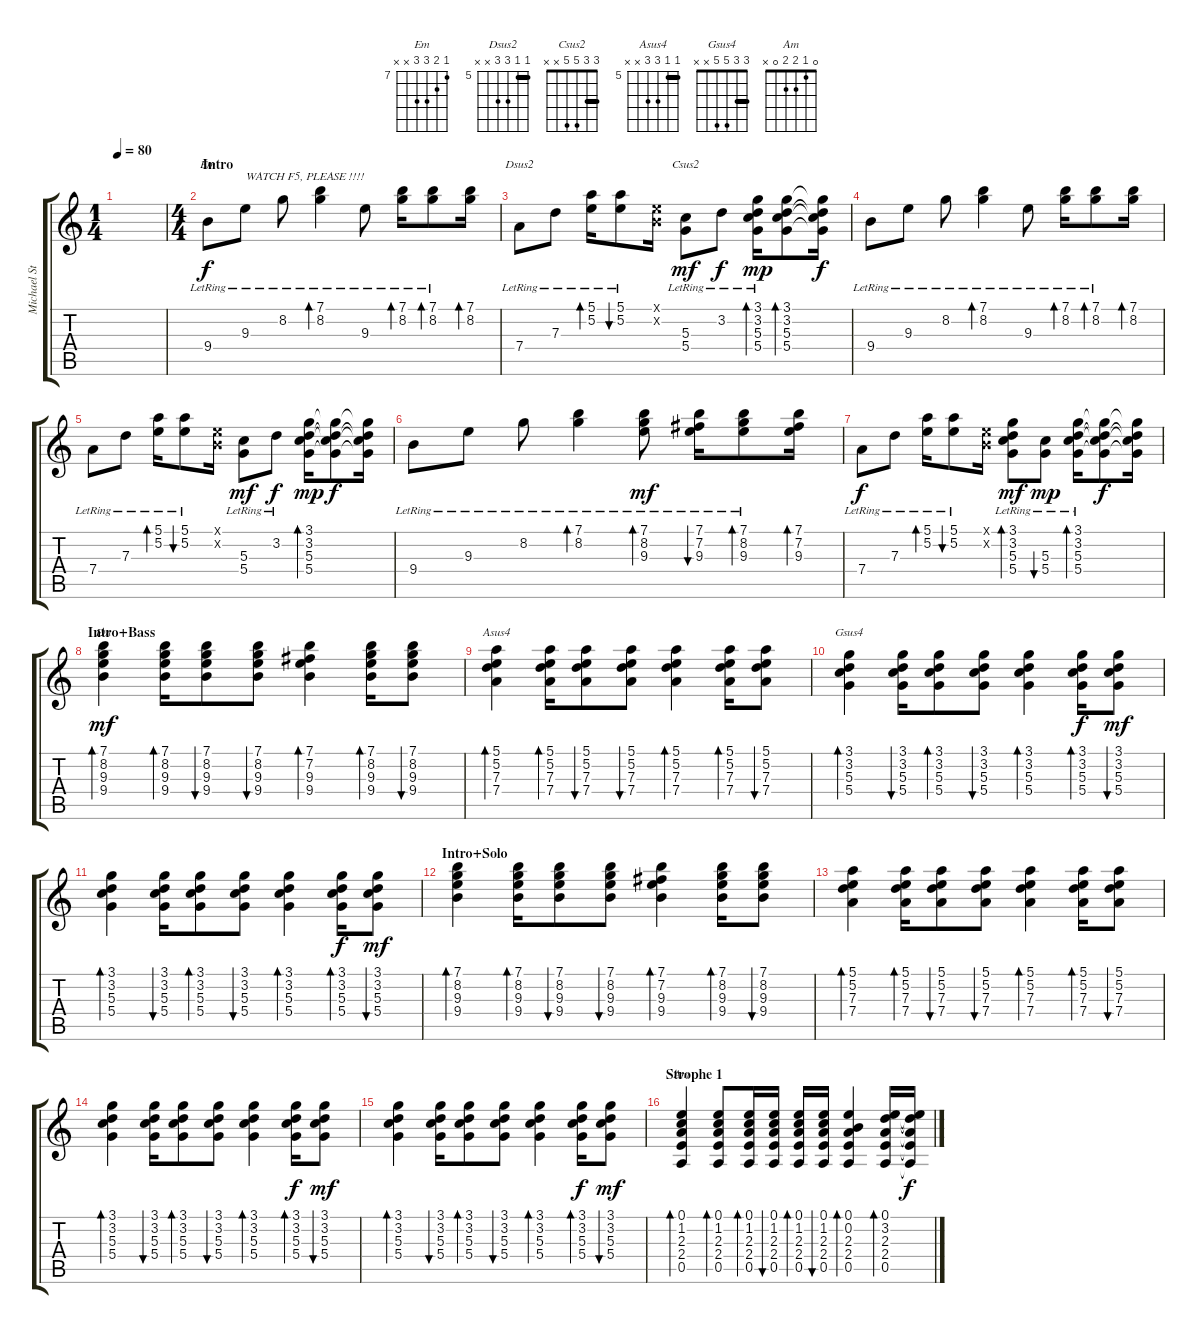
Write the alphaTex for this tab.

\track ("Michael Stapel" "Michael St") {instrument acousticguitarsteel}
\staff {score tabs}
\tuning (E4 B3 G3 D3 A2 E2) {hide}
\chord ("Em" 7 8 9 9 7 x) {firstfret 7 barre 7}
\chord ("Dsus2" 5 5 7 7 x x) {firstfret 5 barre 5}
\chord ("Csus2" 3 3 5 5 x x) {barre 3}
\chord ("Em" 7 8 9 9 x x) {firstfret 7}
\chord ("Asus4" 5 5 7 7 x x) {firstfret 5 barre 5}
\chord ("Gsus4" 3 3 5 5 x x) {barre 3}
\chord ("Am" 0 1 2 2 0 x)
\ts (1 4)
\tempo 80
\clef g2
\ks c
|
\ts (4 4)
\section ("" "Intro")
9.4{lr}.8{ch "Em"} 9.3{lr}.8{txt "WATCH F5, PLEASE !!!!"} 8.2{lr}.8 (7.1{lr} 8.2{lr}).4{bd 60} 9.3{lr}.8 (7.1{lr} 8.2{lr}).16{bd 60} (7.1{lr} 8.2{lr}).8{bd 60} (7.1 8.2).16{bd 60} |
7.4{lr}.8{ch "Dsus2"} 7.3{lr}.8 (5.1{lr} 5.2{lr}).16{bd 60} (5.1{lr} 5.2{lr}).8{bu 60} (0.1{x} 0.2{x}).16 (5.3{lr} 5.4{lr}).8{ch "Csus2" dy mf} 3.2{lr}.8{dy f} (3.1{lr} 3.2{lr} 5.3{lr} 5.4{lr}).16{bd 60 dy mp} (3.1 3.2 5.3 5.4).8{bd 60} (3.1{t} 3.2{t} 5.3{t} 5.4{t}).16{dy f} |
9.4{lr}.8 9.3{lr}.8 8.2{lr}.8 (7.1{lr} 8.2{lr}).4{bd 60} 9.3{lr}.8 (7.1{lr} 8.2{lr}).16{bd 60} (7.1{lr} 8.2{lr}).8{bd 60} (7.1 8.2).16{bd 60} |
7.4{lr}.8 7.3{lr}.8 (5.1{lr} 5.2{lr}).16{bd 60} (5.1{lr} 5.2{lr}).8{bu 60} (0.1{x} 0.2{x}).16 (5.3{lr} 5.4{lr}).8{dy mf} 3.2{lr}.8{dy f} (3.1 3.2 5.3 5.4).16{bd 60 dy mp} (3.1{t} 3.2{t} 5.3{t} 5.4{t}).8{dy f} (3.1{t} 3.2{t} 5.3{t} 5.4{t}).16 |
\section ("" "")
9.4{lr}.8 9.3{lr}.8 8.2{lr}.8 (7.1{lr} 8.2{lr}).4{bd 60} (7.1{lr} 8.2{lr} 9.3{lr}).8{bd 60 dy mf} (7.1{lr} 7.2{lr} 9.3{lr}).16{bu 60} (7.1{lr} 8.2{lr} 9.3{lr}).8{bd 60} (7.1 7.2 9.3).16{bd 60} |
7.4{lr}.8{dy f} 7.3{lr}.8 (5.1{lr} 5.2{lr}).16{bd 60} (5.1{lr} 5.2{lr}).8{bu 60} (0.1{x} 0.2{x}).16 (3.1{lr} 3.2{lr} 5.3{lr} 5.4{lr}).8{bd 60 dy mf} (5.3{lr} 5.4{lr}).8{bu 60 dy mp} (3.1{lr} 3.2{lr} 5.3{lr} 5.4{lr}).16{bd 60} (3.1{t} 3.2{t} 5.3{t} 5.4{t}).8{dy f} (3.1{t} 3.2{t} 5.3{t} 5.4{t}).16 |
\section ("" "Intro+Bass")
(7.1 8.2 9.3 9.4).4{bd 60 ch "Em" dy mf volume 10} (7.1 8.2 9.3 9.4).16{bd 30} (7.1 8.2 9.3 9.4).8{bu 30} (7.1 8.2 9.3 9.4).8{bu 30} (7.1 7.2 9.3 9.4).4{bd 30} (7.1 8.2 9.3 9.4).16{bd 30} (7.1 8.2 9.3 9.4).8{bu 30} |
(5.1 5.2 7.3 7.4).4{bd 60 ch "Asus4"} (5.1 5.2 7.3 7.4).16{bd 30} (5.1 5.2 7.3 7.4).8{bu 30} (5.1 5.2 7.3 7.4).8{bu 30} (5.1 5.2 7.3 7.4).4{bd 30} (5.1 5.2 7.3 7.4).16{bd 30} (5.1 5.2 7.3 7.4).8{bu 30} |
(3.1 3.2 5.3 5.4).4{bd 60 ch "Gsus4"} (3.1 3.2 5.3 5.4).16{bu 30} (3.1 3.2 5.3 5.4).8{bd 30} (3.1 3.2 5.3 5.4).8{bu 30} (3.1 3.2 5.3 5.4).4{bd 30} (3.1 3.2 5.3 5.4).16{bd 30 dy f} (3.1 3.2 5.3 5.4).8{bu 30 dy mf} |
(3.1 3.2 5.3 5.4).4{bd 60} (3.1 3.2 5.3 5.4).16{bu 30} (3.1 3.2 5.3 5.4).8{bd 30} (3.1 3.2 5.3 5.4).8{bu 30} (3.1 3.2 5.3 5.4).4{bd 30} (3.1 3.2 5.3 5.4).16{bd 30 dy f} (3.1 3.2 5.3 5.4).8{bu 30 dy mf} |
\section ("" "Intro+Solo")
(7.1 8.2 9.3 9.4).4{bd 60} (7.1 8.2 9.3 9.4).16{bd 30} (7.1 8.2 9.3 9.4).8{bu 30} (7.1 8.2 9.3 9.4).8{bu 30} (7.1 7.2 9.3 9.4).4{bd 30} (7.1 8.2 9.3 9.4).16{bd 30} (7.1 8.2 9.3 9.4).8{bu 30} |
(5.1 5.2 7.3 7.4).4{bd 60} (5.1 5.2 7.3 7.4).16{bd 30} (5.1 5.2 7.3 7.4).8{bu 30} (5.1 5.2 7.3 7.4).8{bu 30} (5.1 5.2 7.3 7.4).4{bd 30} (5.1 5.2 7.3 7.4).16{bd 30} (5.1 5.2 7.3 7.4).8{bu 30} |
(3.1 3.2 5.3 5.4).4{bd 60} (3.1 3.2 5.3 5.4).16{bu 30} (3.1 3.2 5.3 5.4).8{bd 30} (3.1 3.2 5.3 5.4).8{bu 30} (3.1 3.2 5.3 5.4).4{bd 30} (3.1 3.2 5.3 5.4).16{bd 30 dy f} (3.1 3.2 5.3 5.4).8{bu 30 dy mf} |
(3.1 3.2 5.3 5.4).4{bd 60} (3.1 3.2 5.3 5.4).16{bu 30} (3.1 3.2 5.3 5.4).8{bd 30} (3.1 3.2 5.3 5.4).8{bu 30} (3.1 3.2 5.3 5.4).4{bd 30} (3.1 3.2 5.3 5.4).16{bd 30 dy f} (3.1 3.2 5.3 5.4).8{bu 30 dy mf} |
\section ("" "Strophe 1")
(0.1 1.2 2.3 2.4 0.5).4{bd 30 ch "Am" volume 8} (0.1 1.2 2.3 2.4 0.5).8{bd 30} (0.1 1.2 2.3 2.4 0.5).16{bd 30} (0.1 1.2 2.3 2.4 0.5).16{bu 30} (0.1 1.2 2.3 2.4 0.5).16{bd 30} (0.1 1.2 2.3 2.4 0.5).16{bu 30} (0.1 0.2 2.3 2.4 0.5).4{bd 30} (0.1 3.2 2.3 2.4 0.5).16{bd 30} (0.1{t} 3.2{t} 2.3{t} 2.4{t} 0.5{t}).16{dy f}
